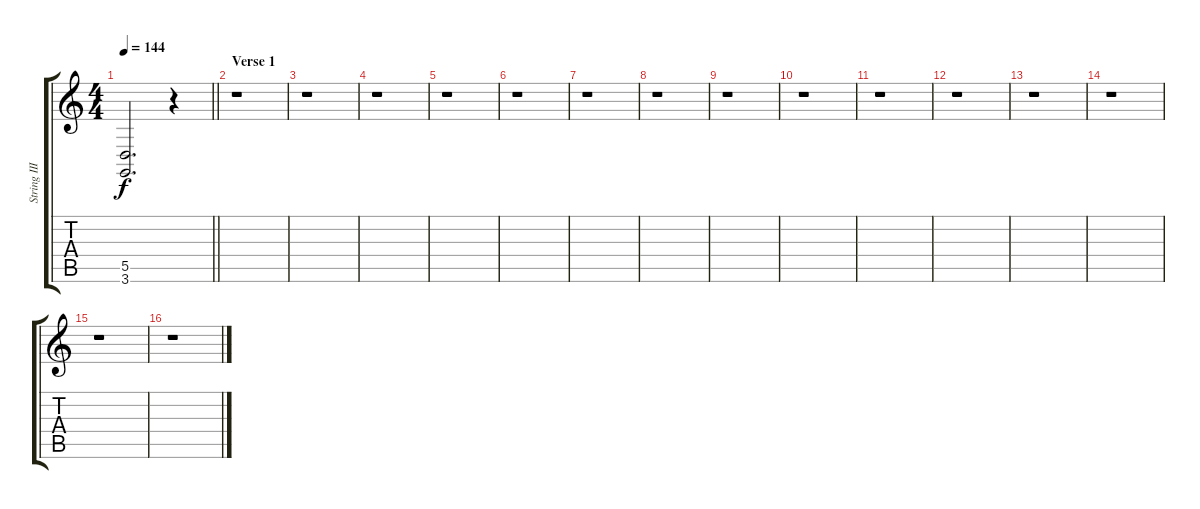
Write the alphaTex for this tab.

\track ("String III" "String III") {instrument stringensemble1}
\staff {score tabs}
\tuning (E4 B3 G3 D3 A2 E2) {hide}
\ts (4 4)
\tempo 144
\clef g2
\barLineRight lightlight
\ks c
(5.5 3.6).2{d dy f} r.4 |
\section ("" "Verse 1")
r.1 |
r.1 |
r.1 |
r.1 |
r.1 |
r.1 |
r.1 |
r.1 |
r.1 |
r.1 |
r.1 |
r.1 |
r.1 |
r.1 |
r.1
